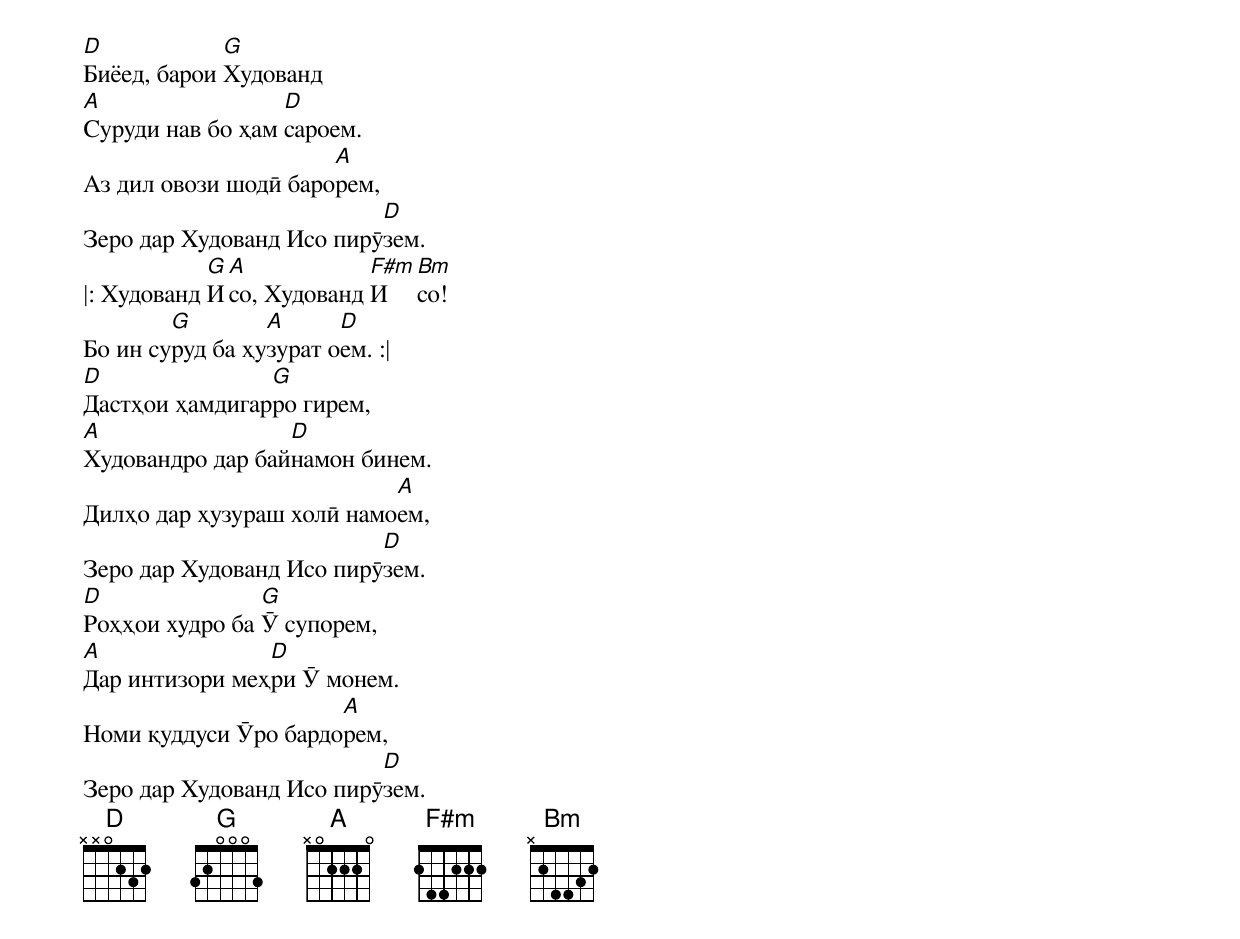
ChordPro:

[D]Биёед, барои [G]Худованд
[A]Суруди нав бо ҳам [D]сароем.
Аз дил овози шодӣ баро[A]рем,
Зеро дар Худованд Исо пирӯ[D]зем.
|: Худованд [G]И[A]со, Худованд [F#m]И[Bm]со!
Бо ин су[G]руд ба ҳу[A]зурат о[D]ем. :|
[D]Дастҳои ҳамдигар[G]ро гирем,
[A]Худовандро дар бай[D]намон бинем.
Дилҳо дар ҳузураш холӣ намо[A]ем,
Зеро дар Худованд Исо пирӯ[D]зем.
[D]Роҳҳои худро ба [G]Ӯ супорем,
[A]Дар интизори меҳ[D]ри Ӯ монем.
Номи қуддуси Ӯро бардо[A]рем,
Зеро дар Худованд Исо пирӯ[D]зем.
